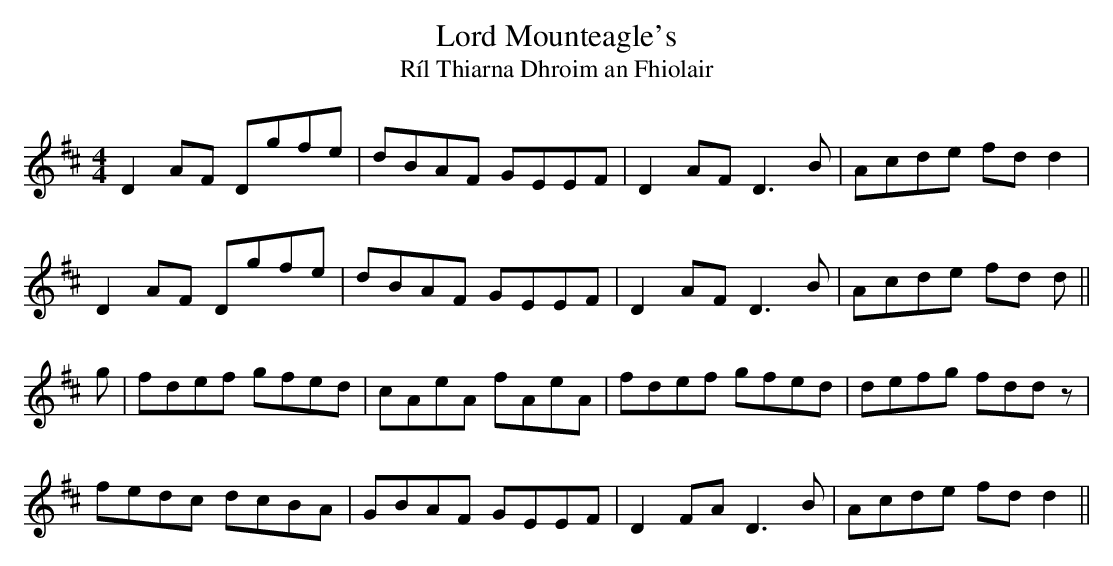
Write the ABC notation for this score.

X:1
T: Lord Mounteagle's
T: R\'il Thiarna Dhroim an Fhiolair
L: 1/8
M: 4/4
K: D
D2 AF Dgfe|dBAF GEEF|D2 AF D3B|Acde fd d2|
D2 AF Dgfe|dBAF GEEF|D2 AF D3B|Acde fd d ||
g|fdef gfed|cAeA fAeA|fdef gfed|defg fdd z|
fedc dcBA|GBAF GEEF|D2 FA D3B|Acde fd d2 ||
